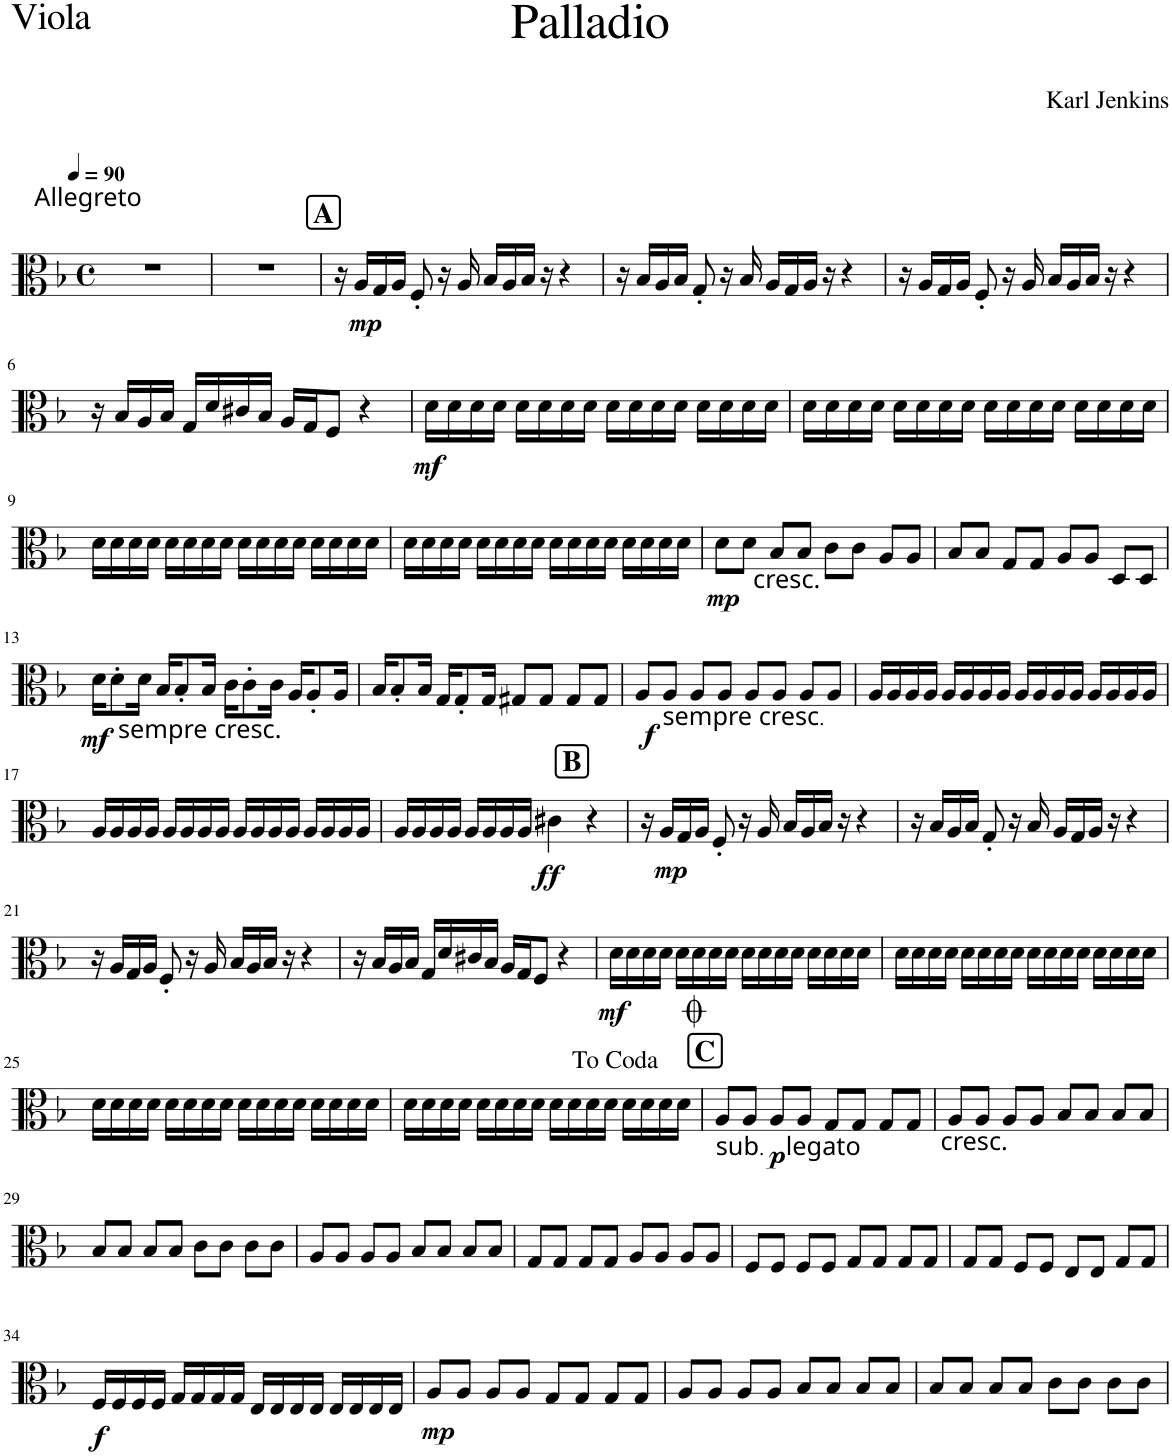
**kern	**dynam
*part1	*part1
*staff1	*staff1
*I"Viola	*
*I'Vla.	*
*clefC3	*
*k[b-]	*
*M4/4	*
*met(c)	*
*MM90	*
=1	=1
!LO:TX:a:t=Allegreto	!
1r	.
=2	=2
1r	.
!!LO:REH:place=s1:a:B:cj:fs=14:t=A
=3	=3
16r	.
!	!LO:DY:b
16A/LL	mp
16G/	.
16A/JJ	.
8F'/	.
16r	.
16A/	.
16B-/LL	.
16A/	.
16B-/JJ	.
16r	.
4r	.
=4	=4
16r	.
16B-/LL	.
16A/	.
16B-/JJ	.
8G'/	.
16r	.
16B-/	.
16A/LL	.
16G/	.
16A/JJ	.
16r	.
4r	.
=5	=5
16r	.
16A/LL	.
16G/	.
16A/JJ	.
8F'/	.
16r	.
16A/	.
16B-/LL	.
16A/	.
16B-/JJ	.
16r	.
4r	.
!!LO:LB:g=z
=6	=6
16r	.
16B-/LL	.
16A/	.
16B-/JJ	.
16G/LL	.
16d/	.
16c#X/	.
16B-/JJ	.
16A/LL	.
16G/J	.
8F/J	.
4r	.
=7	=7
!	!LO:DY:b
16d\LL	mf
16d\	.
16d\	.
16d\JJ	.
16d\LL	.
16d\	.
16d\	.
16d\JJ	.
16d\LL	.
16d\	.
16d\	.
16d\JJ	.
16d\LL	.
16d\	.
16d\	.
16d\JJ	.
=8	=8
16d\LL	.
16d\	.
16d\	.
16d\JJ	.
16d\LL	.
16d\	.
16d\	.
16d\JJ	.
16d\LL	.
16d\	.
16d\	.
16d\JJ	.
16d\LL	.
16d\	.
16d\	.
16d\JJ	.
!!LO:LB:g=z
=9	=9
16d\LL	.
16d\	.
16d\	.
16d\JJ	.
16d\LL	.
16d\	.
16d\	.
16d\JJ	.
16d\LL	.
16d\	.
16d\	.
16d\JJ	.
16d\LL	.
16d\	.
16d\	.
16d\JJ	.
=10	=10
16d\LL	.
16d\	.
16d\	.
16d\JJ	.
16d\LL	.
16d\	.
16d\	.
16d\JJ	.
16d\LL	.
16d\	.
16d\	.
16d\JJ	.
16d\LL	.
16d\	.
16d\	.
16d\JJ	.
=11	=11
!	!LO:DY:b
8d\L	mp
8d\J	.
!LO:TX:b:t=cresc.	!
8B-/L	.
8B-/J	.
8c\L	.
8c\J	.
8A/L	.
8A/J	.
=12	=12
8B-/L	.
8B-/J	.
8G/L	.
8G/J	.
8A/L	.
8A/J	.
8D/L	.
8D/J	.
!!LO:LB:g=z
=13	=13
!	!LO:DY:b
16d\KL	mf
8d'\	.
!LO:TX:b:t=sempre cresc.	!
16d\Jk	.
16B-/KL	.
8B-'/	.
16B-/Jk	.
16c\KL	.
8c'\	.
16c\Jk	.
16A/KL	.
8A'/	.
16A/Jk	.
=14	=14
16B-/KL	.
8B-'/	.
16B-/Jk	.
16G/KL	.
8G'/	.
16G/Jk	.
8G#X/L	.
8G#/J	.
8G#/L	.
8G#/J	.
=15	=15
!	!LO:DY:b
8A/L	f
8A/J	.
!LO:TX:b:t=sempre cresc	!
!LO:TX:b:t=.	!
8A/L	.
8A/J	.
8A/L	.
8A/J	.
8A/L	.
8A/J	.
=16	=16
16A/LL	.
16A/	.
16A/	.
16A/JJ	.
16A/LL	.
16A/	.
16A/	.
16A/JJ	.
16A/LL	.
16A/	.
16A/	.
16A/JJ	.
16A/LL	.
16A/	.
16A/	.
16A/JJ	.
!!LO:LB:g=z
=17	=17
16A/LL	.
16A/	.
16A/	.
16A/JJ	.
16A/LL	.
16A/	.
16A/	.
16A/JJ	.
16A/LL	.
16A/	.
16A/	.
16A/JJ	.
16A/LL	.
16A/	.
16A/	.
16A/JJ	.
=18	=18
16A/LL	.
16A/	.
16A/	.
16A/JJ	.
16A/LL	.
16A/	.
16A/	.
16A/JJ	.
!	!LO:DY:b
4c#X\	ff
4r	.
!!LO:REH:place=s1:a:B:cj:fs=14:t=B
=19	=19
16r	.
!	!LO:DY:b
16A/LL	mp
16G/	.
16A/JJ	.
8F'/	.
16r	.
16A/	.
16B-/LL	.
16A/	.
16B-/JJ	.
16r	.
4r	.
=20	=20
16r	.
16B-/LL	.
16A/	.
16B-/JJ	.
8G'/	.
16r	.
16B-/	.
16A/LL	.
16G/	.
16A/JJ	.
16r	.
4r	.
!!LO:LB:g=z
=21	=21
16r	.
16A/LL	.
16G/	.
16A/JJ	.
8F'/	.
16r	.
16A/	.
16B-/LL	.
16A/	.
16B-/JJ	.
16r	.
4r	.
=22	=22
16r	.
16B-/LL	.
16A/	.
16B-/JJ	.
16G/LL	.
16d/	.
16c#X/	.
16B-/JJ	.
16A/LL	.
16G/J	.
8F/J	.
4r	.
=23	=23
!	!LO:DY:b
16d\LL	mf
16d\	.
16d\	.
16d\JJ	.
16d\LL	.
16d\	.
16d\	.
16d\JJ	.
16d\LL	.
16d\	.
16d\	.
16d\JJ	.
16d\LL	.
16d\	.
16d\	.
16d\JJ	.
=24	=24
16d\LL	.
16d\	.
16d\	.
16d\JJ	.
16d\LL	.
16d\	.
16d\	.
16d\JJ	.
16d\LL	.
16d\	.
16d\	.
16d\JJ	.
16d\LL	.
16d\	.
16d\	.
16d\JJ	.
!!LO:LB:g=z
=25	=25
16d\LL	.
16d\	.
16d\	.
16d\JJ	.
16d\LL	.
16d\	.
16d\	.
16d\JJ	.
16d\LL	.
16d\	.
16d\	.
16d\JJ	.
16d\LL	.
16d\	.
16d\	.
16d\JJ	.
=26	=26
16d\LL	.
16d\	.
16d\	.
16d\JJ	.
16d\LL	.
16d\	.
16d\	.
16d\JJ	.
16d\LL	.
16d\	.
16d\	.
16d\JJ	.
16d\LL	.
16d\	.
16d\	.
16d\JJ	.
!!LO:REH:place=s1:a:B:cj:fs=14:t=C
=27	=27
!LO:TX:b:t=sub	!
!LO:TX:b:t=.	!
8A/L	.
8A/J	.
!	!LO:DY:b
8A/L	p
!LO:TX:b:t=legato	!
8A/J	.
8G/L	.
8G/J	.
8G/L	.
8G/J	.
=28	=28
!LO:TX:b:t=cresc.	!
8A/L	.
8A/J	.
8A/L	.
8A/J	.
8B-/L	.
8B-/J	.
8B-/L	.
8B-/J	.
!!LO:LB:g=z
=29	=29
8B-/L	.
8B-/J	.
8B-/L	.
8B-/J	.
8c\L	.
8c\J	.
8c\L	.
8c\J	.
=30	=30
8A/L	.
8A/J	.
8A/L	.
8A/J	.
8B-/L	.
8B-/J	.
8B-/L	.
8B-/J	.
=31	=31
8G/L	.
8G/J	.
8G/L	.
8G/J	.
8A/L	.
8A/J	.
8A/L	.
8A/J	.
=32	=32
8F/L	.
8F/J	.
8F/L	.
8F/J	.
8G/L	.
8G/J	.
8G/L	.
8G/J	.
=33	=33
8G/L	.
8G/J	.
8F/L	.
8F/J	.
8E/L	.
8E/J	.
8G/L	.
8G/J	.
!!LO:LB:g=z
=34	=34
!	!LO:DY:b
16F/LL	f
16F/	.
16F/	.
16F/JJ	.
16G/LL	.
16G/	.
16G/	.
16G/JJ	.
16E/LL	.
16E/	.
16E/	.
16E/JJ	.
16E/LL	.
16E/	.
16E/	.
16E/JJ	.
=35	=35
!	!LO:DY:b
8A/L	mp
8A/J	.
8A/L	.
8A/J	.
8G/L	.
8G/J	.
8G/L	.
8G/J	.
=36	=36
8A/L	.
8A/J	.
8A/L	.
8A/J	.
8B-/L	.
8B-/J	.
8B-/L	.
8B-/J	.
=37	=37
8B-/L	.
8B-/J	.
8B-/L	.
8B-/J	.
8c\L	.
8c\J	.
8c\L	.
8c\J	.
=	=
*-	*-
